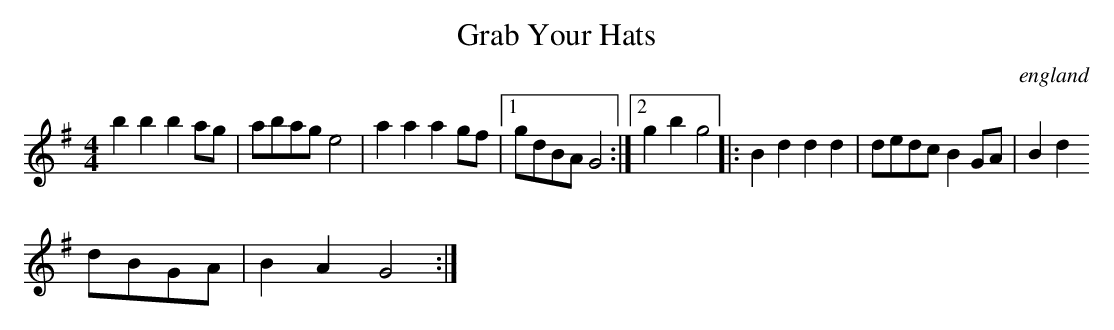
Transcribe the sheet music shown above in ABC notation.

X:1
T:Grab Your Hats
O:england
M:4/4
L:1/8
K:G
b2b2 b2ag|abag e4|a2a2 a2gf|1gdBA G4:|2g2b2 g4|:B2d2 d2d2|dedc B2GA|B2d2
dBGA|B2A2 G4:|
